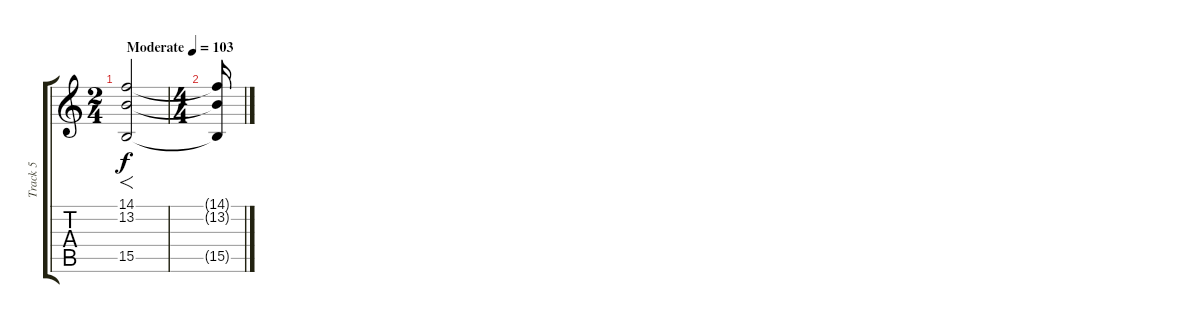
\track ("Track 5" "Track 5") {instrument applause}
\staff {score tabs}
\tuning (Eb4 Bb3 Gb3 Db3 Ab2 Db2) {hide}
\ts (2 4)
\tempo (103 "Moderate")
\clef g2
\ks c
(14.1 13.2 15.5).2{f dy f instrument applause} |
\ts (4 4)
(14.1{t} 13.2{t} 15.5{t}).16
